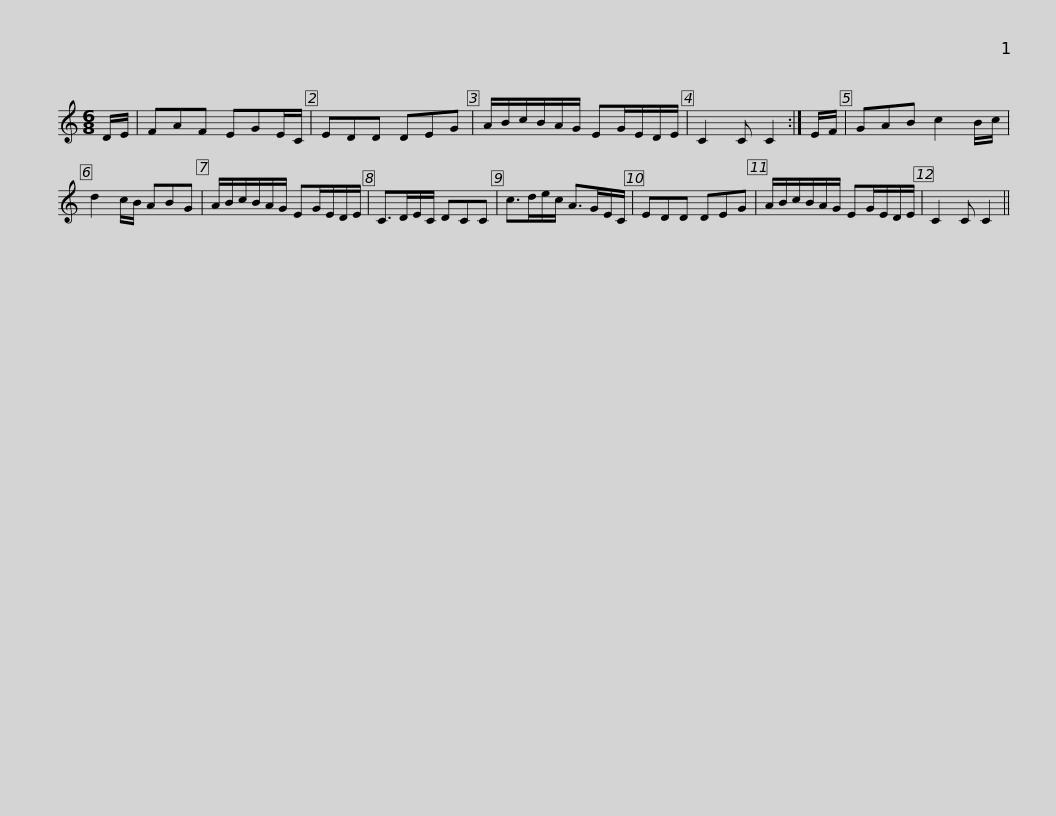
X:1
L:1/8
M:6/8
I:linebreak $
K:C
V:1 treble
V:1
 D/E/ | FAF EGE/C/ | EDD DEG | A/B/c/B/A/G/ EG/E/D/E/ | C2 C C2 :| %5
 E/F/ | GAB c2 B/c/ | d2 c/B/ ABG |$ A/B/c/B/A/G/ EG/E/D/E/ | C>DE/C/ DCC | %10
 c>de/c/ A>GE/C/ | EDD DEG | A/B/c/B/A/G/ EG/E/D/E/ | C2 C C2 || %14
